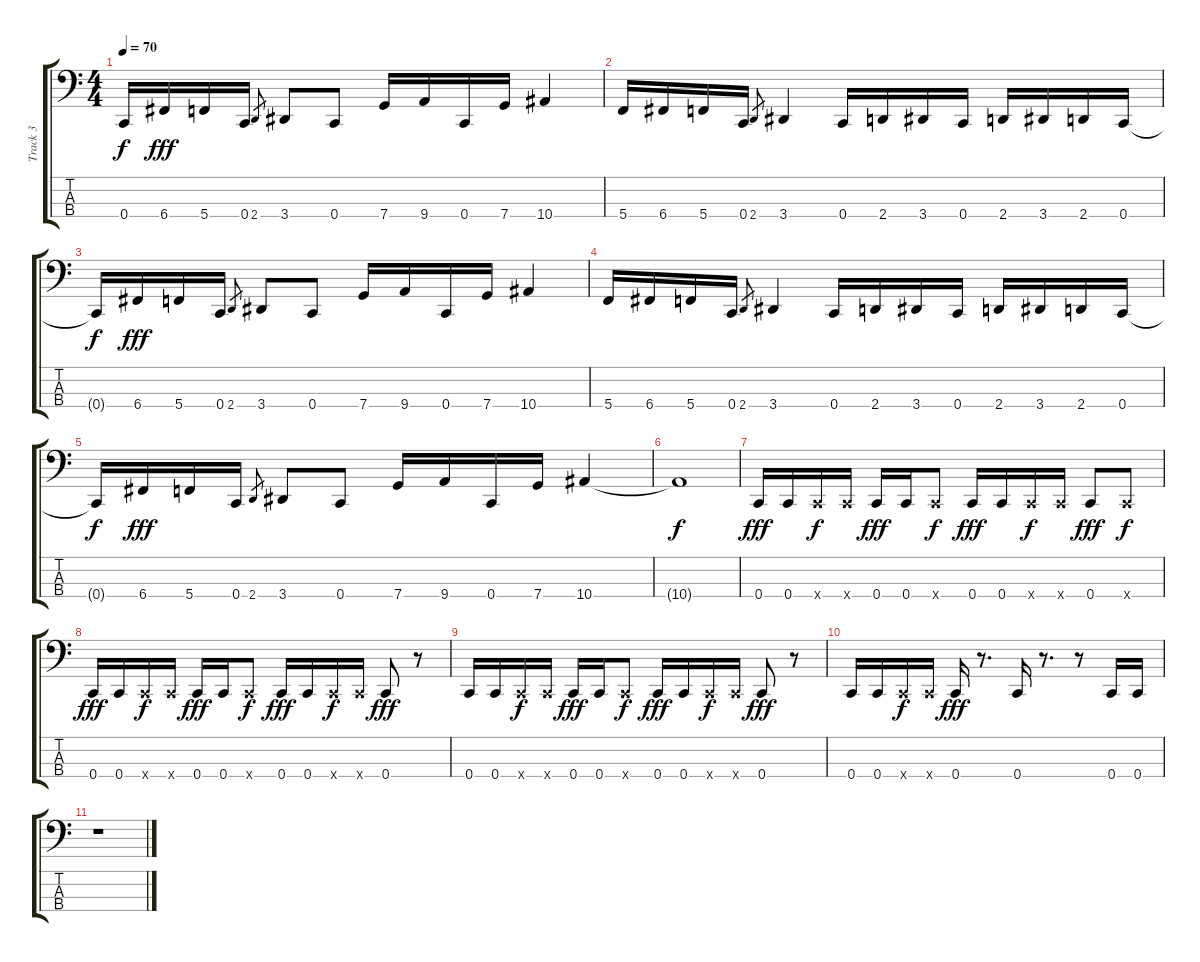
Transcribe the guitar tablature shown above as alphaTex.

\track ("Track 3" "Track 3") {instrument electricbasspick}
\staff {score tabs}
\tuning (F2 C2 G1 C1) {hide}
\ts (4 4)
\tempo 70
\clef f4
\ks c
0.4{t}.16{dy f} 6.4.16{dy fff} 5.4.16 0.4.16 2.4.8{gr} 3.4.8 0.4.8 7.4.16 9.4.16 0.4.16 7.4.16 10.4.4 |
5.4.16 6.4.16 5.4.16 0.4.16 2.4.8{gr} 3.4.4 0.4.16 2.4.16 3.4.16 0.4.16 2.4.16 3.4.16 2.4.16 0.4.16 |
0.4{t}.16{dy f} 6.4.16{dy fff} 5.4.16 0.4.16 2.4.8{gr} 3.4.8 0.4.8 7.4.16 9.4.16 0.4.16 7.4.16 10.4.4 |
5.4.16 6.4.16 5.4.16 0.4.16 2.4.8{gr} 3.4.4 0.4.16 2.4.16 3.4.16 0.4.16 2.4.16 3.4.16 2.4.16 0.4.16 |
0.4{t}.16{dy f} 6.4.16{dy fff} 5.4.16 0.4.16 2.4.8{gr} 3.4.8 0.4.8 7.4.16 9.4.16 0.4.16 7.4.16 10.4.4 |
10.4{t}.1{dy f} |
0.4.16{dy fff} 0.4.16 0.4{x}.16{dy f} 0.4{x}.16 0.4.16{dy fff} 0.4.16 0.4{x}.8{dy f} 0.4.16{dy fff} 0.4.16 0.4{x}.16{dy f} 0.4{x}.16 0.4.8{dy fff} 0.4{x}.8{dy f} |
0.4.16{dy fff} 0.4.16 0.4{x}.16{dy f} 0.4{x}.16 0.4.16{dy fff} 0.4.16 0.4{x}.8{dy f} 0.4.16{dy fff} 0.4.16 0.4{x}.16{dy f} 0.4{x}.16 0.4.8{dy fff} r.8 |
0.4.16 0.4.16 0.4{x}.16{dy f} 0.4{x}.16 0.4.16{dy fff} 0.4.16 0.4{x}.8{dy f} 0.4.16{dy fff} 0.4.16 0.4{x}.16{dy f} 0.4{x}.16 0.4.8{dy fff} r.8 |
0.4.16 0.4.16 0.4{x}.16{dy f} 0.4{x}.16 0.4.16{dy fff} r.8{d} 0.4.16 r.8{d} r.8 0.4.16 0.4.16 |
r.1
